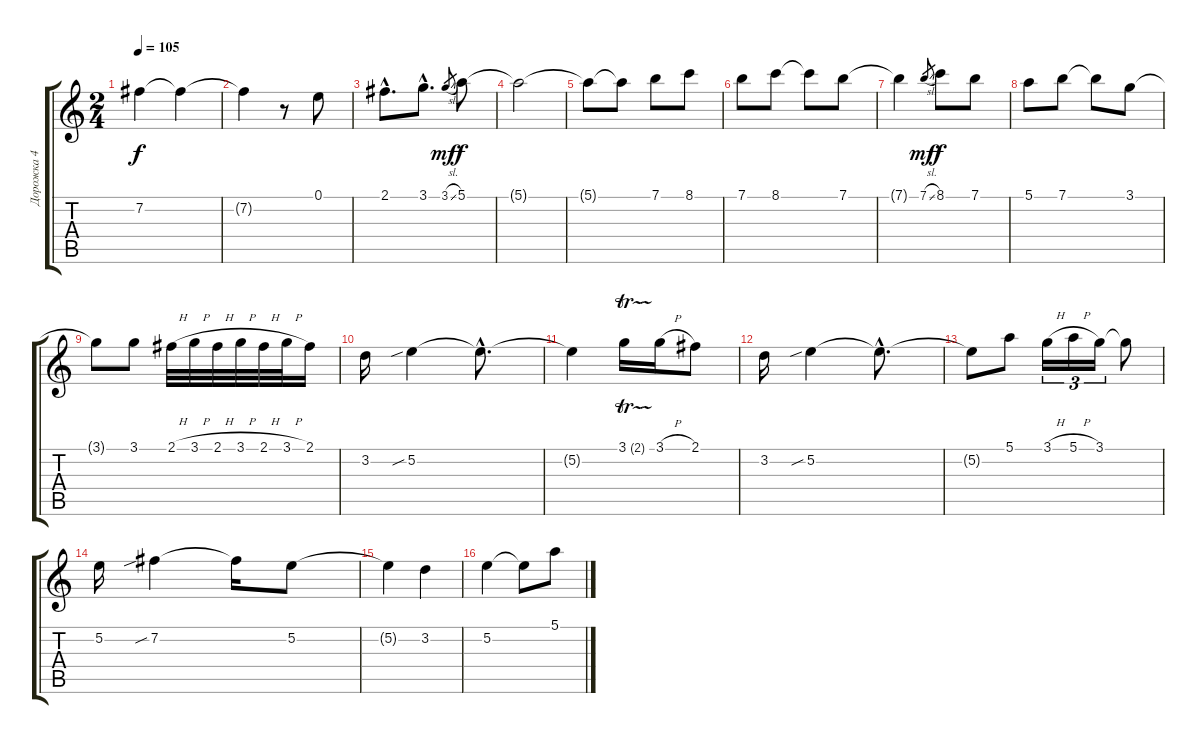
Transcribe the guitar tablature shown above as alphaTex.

\track ("Дорожка 4" "Дорожка 4") {instrument overdrivenguitar}
\staff {score tabs}
\tuning (E4 B3 G3 D3 A2 E2) {hide}
\ts (2 4)
\tempo 105
\clef g2
\ks c
7.2{t}.4{dy f} 7.2{t}.4 |
7.2{t}.4 r.8 0.1.8 |
2.1{hac}.8{d} 3.1{hac}.8{d} 3.1{sl}.8{gr dy mf} 5.1.8{dy f} |
5.1{t}.2 |
5.1{t}.8 5.1{t}.8 7.1.8 8.1.8 |
7.1.8 8.1.8 8.1{t}.8 7.1.8 |
7.1{t}.4 7.1{sl}.8{gr dy mf} 8.1.8{dy f} 7.1.8 |
5.1.8 7.1.8 7.1{t}.8 3.1.8 |
3.1{t}.8 3.1.8 2.1{h}.32 3.1{h}.32 2.1{h}.32 3.1{h}.32 2.1{h}.32 3.1{h}.32 2.1.16 |
3.2.16 5.2{sib}.4 5.2{hac t}.8{d} |
5.2{t}.4 3.1{tr (2 32)}.16 3.1{h}.16 2.1.8 |
3.2.16 5.2{sib}.4 5.2{hac t}.8{d} |
5.2{t}.8 5.1.8 3.1{h}.16{tu (3 2)} 5.1{h}.16{tu (3 2)} 3.1.16{tu (3 2)} 3.1{t}.8 |
5.2.16 7.2{sib}.4 7.2{t}.16 5.2.8 |
5.2{t}.4 3.2.4 |
5.2.4 5.2{t}.8 5.1.8
